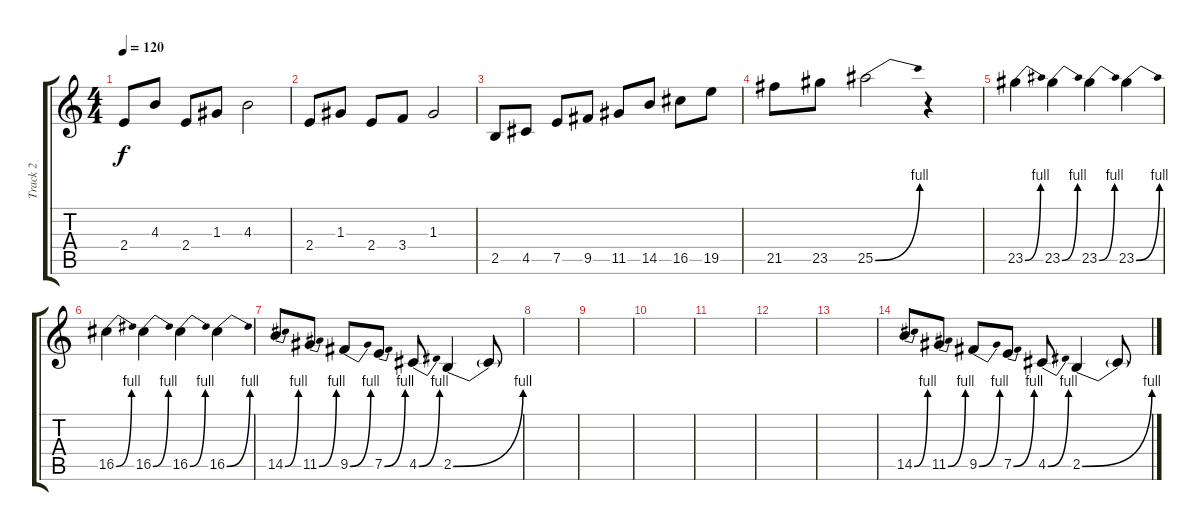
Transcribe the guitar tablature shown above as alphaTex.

\track ("Track 2" "Track 2") {instrument acousticguitarsteel}
\staff {score tabs}
\tuning (E4 B3 G3 D3 A2 E2) {hide}
\ts (4 4)
\tempo 120
\clef g2
\ks c
2.4.8{dy f} 4.3.8 2.4.8 1.3.8 4.3.2 |
2.4.8 1.3.8 2.4.8 3.4.8 1.3.2 |
2.5.8 4.5.8 7.5.8 9.5.8 11.5.8 14.5.8 16.5.8 19.5.8 |
21.5.8 23.5.8 25.5{be (bend 0 0 60 4)}.2 r.4 |
23.5{be (bend 0 0 60 4)}.4 23.5{be (bend 0 0 60 4)}.4 23.5{be (bend 0 0 60 4)}.4 23.5{be (bend 0 0 60 4)}.4 |
16.5{be (bend 0 0 60 4)}.4 16.5{be (bend 0 0 60 4)}.4 16.5{be (bend 0 0 60 4)}.4 16.5{be (bend 0 0 60 4)}.4 |
14.5{be (bend 0 0 60 4)}.8 11.5{be (bend 0 0 60 4)}.8 9.5{be (bend 0 0 60 4)}.8 7.5{be (bend 0 0 60 4)}.8 4.5{be (bend 0 0 60 4)}.8 2.5{be (bend 0 0 60 4)}.4 2.5{t}.8 |
|
|
|
|
|
|
14.5{be (bend 0 0 60 4)}.8 11.5{be (bend 0 0 60 4)}.8 9.5{be (bend 0 0 60 4)}.8 7.5{be (bend 0 0 60 4)}.8 4.5{be (bend 0 0 60 4)}.8 2.5{be (bend 0 0 60 4)}.4 2.5{t}.8
